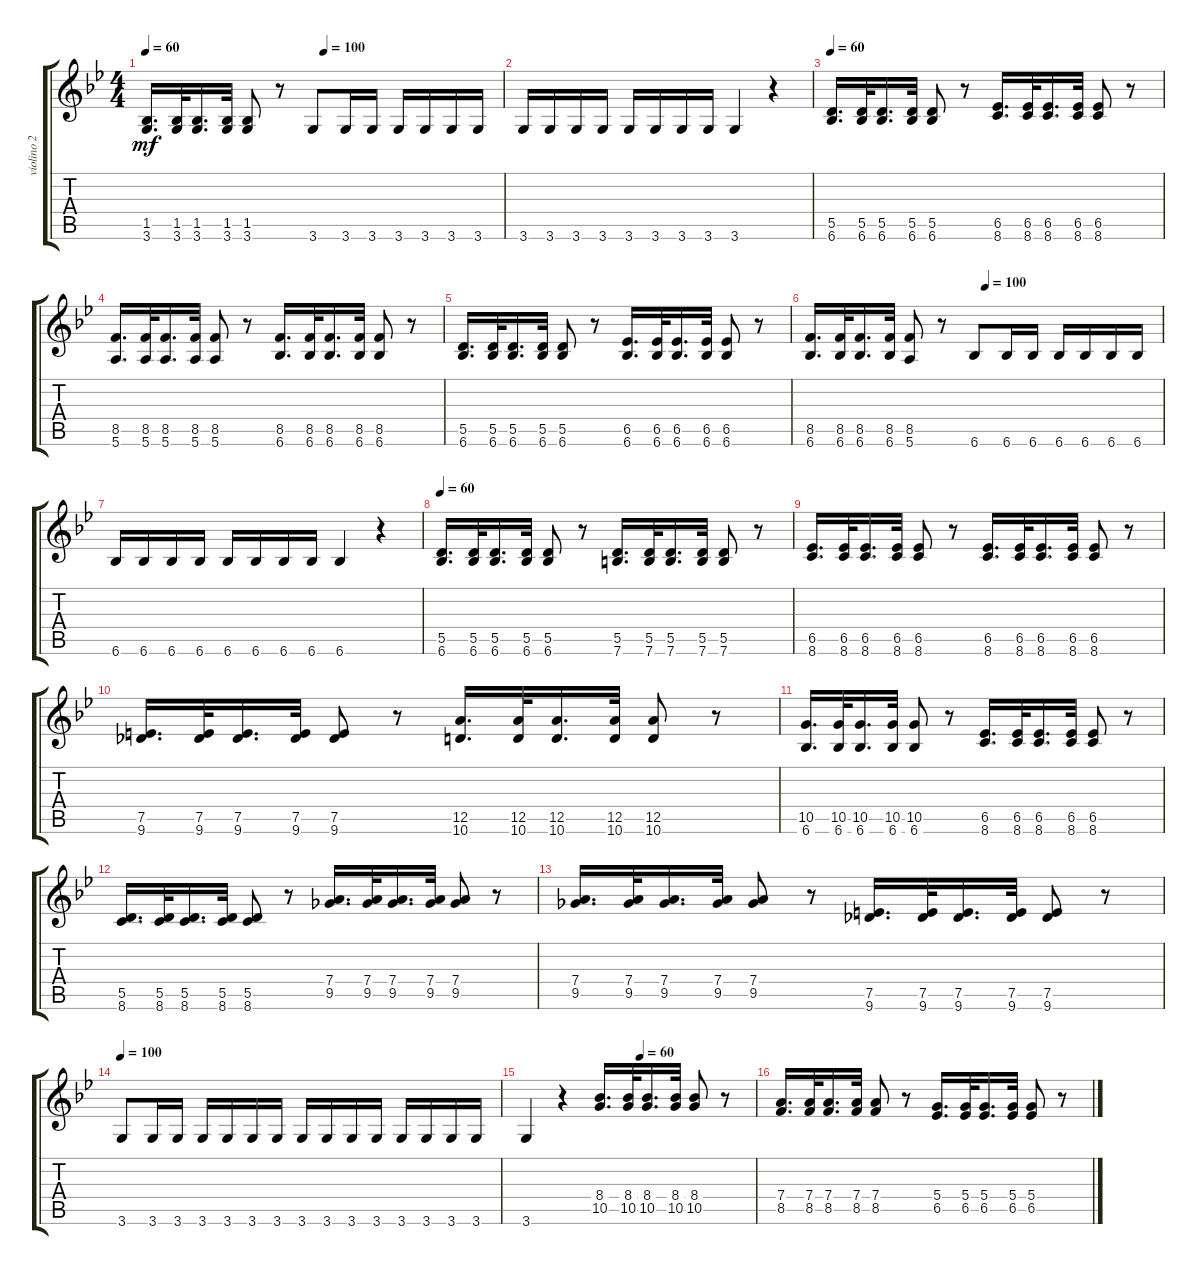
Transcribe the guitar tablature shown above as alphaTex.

\track ("violino 2" "violino 2") {instrument distortionguitar}
\staff {score tabs}
\tuning (E4 B3 G3 D3 A2 E2) {hide}
\ts (4 4)
\tempo 60
\tempo (100 0.5)
\clef g2
\ks bb
(1.5 3.6).16{d dy mf} (1.5 3.6).32 (1.5 3.6).16{d} (1.5 3.6).32 (1.5 3.6).8 r.8 3.6.8 3.6.16 3.6.16 3.6.16 3.6.16 3.6.16 3.6.16 |
3.6.16 3.6.16 3.6.16 3.6.16 3.6.16 3.6.16 3.6.16 3.6.16 3.6.4 r.4 |
\tempo 60
(5.5 6.6).16{d} (5.5 6.6).32 (5.5 6.6).16{d} (5.5 6.6).32 (5.5 6.6).8 r.8 (6.5 8.6).16{d} (6.5 8.6).32 (6.5 8.6).16{d} (6.5 8.6).32 (6.5 8.6).8 r.8 |
(8.5 5.6).16{d} (8.5 5.6).32 (8.5 5.6).16{d} (8.5 5.6).32 (8.5 5.6).8 r.8 (8.5 6.6).16{d} (8.5 6.6).32 (8.5 6.6).16{d} (8.5 6.6).32 (8.5 6.6).8 r.8 |
(5.5 6.6).16{d} (5.5 6.6).32 (5.5 6.6).16{d} (5.5 6.6).32 (5.5 6.6).8 r.8 (6.5 6.6).16{d} (6.5 6.6).32 (6.5 6.6).16{d} (6.5 6.6).32 (6.5 6.6).8 r.8 |
\tempo (100 0.5)
(8.5 6.6).16{d} (8.5 6.6).32 (8.5 6.6).16{d} (8.5 6.6).32 (8.5 5.6).8 r.8 6.6.8 6.6.16 6.6.16 6.6.16 6.6.16 6.6.16 6.6.16 |
6.6.16 6.6.16 6.6.16 6.6.16 6.6.16 6.6.16 6.6.16 6.6.16 6.6.4 r.4 |
\tempo 60
(5.5 6.6).16{d} (5.5 6.6).32 (5.5 6.6).16{d} (5.5 6.6).32 (5.5 6.6).8 r.8 (5.5 7.6).16{d} (5.5 7.6).32 (5.5 7.6).16{d} (5.5 7.6).32 (5.5 7.6).8 r.8 |
(6.5 8.6).16{d} (6.5 8.6).32 (6.5 8.6).16{d} (6.5 8.6).32 (6.5 8.6).8 r.8 (6.5 8.6).16{d} (6.5 8.6).32 (6.5 8.6).16{d} (6.5 8.6).32 (6.5 8.6).8 r.8 |
(7.5 9.6).16{d} (7.5 9.6).32 (7.5 9.6).16{d} (7.5 9.6).32 (7.5 9.6).8 r.8 (12.5 10.6).16{d} (12.5 10.6).32 (12.5 10.6).16{d} (12.5 10.6).32 (12.5 10.6).8 r.8 |
(10.5 6.6).16{d} (10.5 6.6).32 (10.5 6.6).16{d} (10.5 6.6).32 (10.5 6.6).8 r.8 (6.5 8.6).16{d} (6.5 8.6).32 (6.5 8.6).16{d} (6.5 8.6).32 (6.5 8.6).8 r.8 |
(5.5 8.6).16{d} (5.5 8.6).32 (5.5 8.6).16{d} (5.5 8.6).32 (5.5 8.6).8 r.8 (7.4 9.5).16{d} (7.4 9.5).32 (7.4 9.5).16{d} (7.4 9.5).32 (7.4 9.5).8 r.8 |
(7.4 9.5).16{d} (7.4 9.5).32 (7.4 9.5).16{d} (7.4 9.5).32 (7.4 9.5).8 r.8 (7.5 9.6).16{d} (7.5 9.6).32 (7.5 9.6).16{d} (7.5 9.6).32 (7.5 9.6).8 r.8 |
\tempo 100
3.6.8 3.6.16 3.6.16 3.6.16 3.6.16 3.6.16 3.6.16 3.6.16 3.6.16 3.6.16 3.6.16 3.6.16 3.6.16 3.6.16 3.6.16 |
\tempo (60 0.5)
3.6.4 r.4 (8.4 10.5).16{d} (8.4 10.5).32 (8.4 10.5).16{d} (8.4 10.5).32 (8.4 10.5).8 r.8 |
(7.4 8.5).16{d} (7.4 8.5).32 (7.4 8.5).16{d} (7.4 8.5).32 (7.4 8.5).8 r.8 (5.4 6.5).16{d} (5.4 6.5).32 (5.4 6.5).16{d} (5.4 6.5).32 (5.4 6.5).8 r.8
